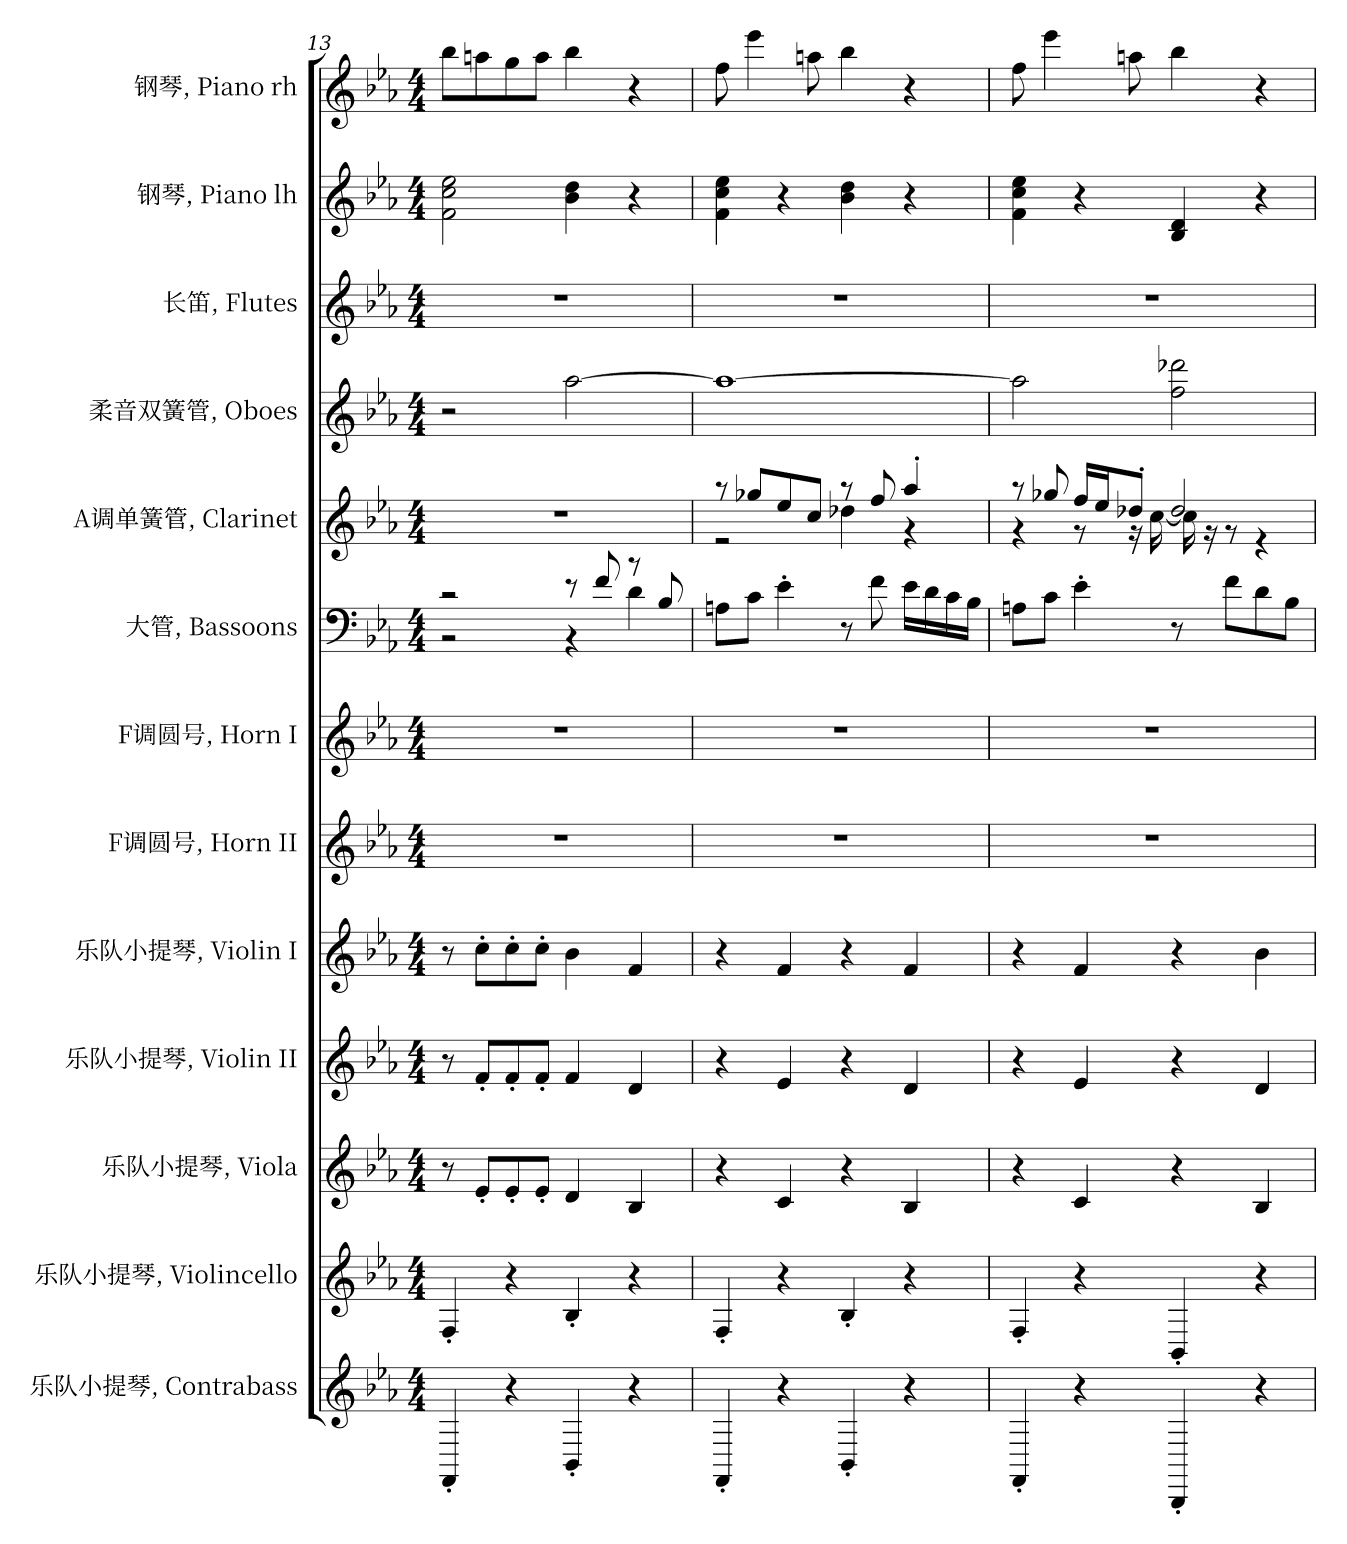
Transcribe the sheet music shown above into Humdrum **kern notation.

**kern	**kern	**kern	**kern	**kern	**kern	**kern	**kern	**kern	**kern	**kern	**kern	**kern
*part13	*part12	*part11	*part10	*part9	*part8	*part7	*part6	*part5	*part4	*part3	*part2	*part1
*staff13	*staff12	*staff11	*staff10	*staff9	*staff8	*staff7	*staff6	*staff5	*staff4	*staff3	*staff2	*staff1
*I"乐队小提琴, Contrabass	*I"乐队小提琴, Violincello	*I"乐队小提琴, Viola	*I"乐队小提琴, Violin II	*I"乐队小提琴, Violin I	*I"F调圆号, Horn II	*I"F调圆号, Horn I	*I"大管, Bassoons	*I"A调单簧管, Clarinet	*I"柔音双簧管, Oboes	*I"长笛, Flutes	*I"钢琴, Piano lh	*I"钢琴, Piano rh
*	*	*	*	*	*I'F Hn.	*I'F Hn.	*I'Bsn.	*I'A Cl.	*	*I'Fl.	*I'Pno.	*I'Pno.
*clefG2	*clefG2	*clefG2	*clefG2	*clefG2	*clefG2	*clefG2	*clefF4	*clefG2	*clefG2	*clefG2	*clefG2	*clefG2
*	*	*	*	*	*ITrd4c7	*ITrd4c7	*	*ITrd2c3	*ITrd2c3	*	*	*
*k[b-e-a-]	*k[b-e-a-]	*k[b-e-a-]	*k[b-e-a-]	*k[b-e-a-]	*k[b-e-a-d-]	*k[b-e-a-d-]	*k[b-e-a-]	*k[]	*k[]	*k[b-e-a-]	*k[b-e-a-]	*k[b-e-a-]
*M4/4	*M4/4	*M4/4	*M4/4	*M4/4	*M4/4	*M4/4	*M4/4	*M4/4	*M4/4	*M4/4	*M4/4	*M4/4
=13	=13	=13	=13	=13	=13	=13	=13	=13	=13	=13	=13	=13
*	*	*	*	*	*	*	*^	*	*	*	*	*
4FF'/	4F'/	8r	8r	8r	1r	1r	2r	2r	1r	2r	1r	2f\ 2cc\ 2ee-\	8bb-\L
.	.	8e-'/L	8f'/L	8cc'\L	.	.	.	.	.	.	.	.	8aan\
4r	4r	8e-'/	8f'/	8cc'\	.	.	.	.	.	.	.	.	8gg\
.	.	8e-'/J	8f'/J	8cc'\J	.	.	.	.	.	.	.	.	8aa\J
4BB-'/	4B-'/	4d/	4f/	4b-\	.	.	8r	4r	.	[2ff\	.	4b-\ 4dd\	4bb-\
.	.	.	.	.	.	.	8f/	.	.	.	.	.	.
4r	4r	4B-/	4d/	4f/	.	.	8r	4d\	.	.	.	4r	4r
.	.	.	.	.	.	.	8B-/	.	.	.	.	.	.
*	*	*	*	*	*	*	*v	*v	*	*	*	*	*
!!LO:PB:g=z
=14	=14	=14	=14	=14	=14	=14	=14	=14	=14	=14	=14	=14
*	*	*	*	*	*	*	*	*^	*	*	*	*
4FF'/	4F'/	4r	4r	4r	1r	1r	8An\L	8r	2r	1ff_	1r	4f\ 4cc\ 4ee-\	8ff\
.	.	.	.	.	.	.	8c\J	8ee-X/L	.	.	.	.	4eee-\
4r	4r	4c/	4e-/	4f/	.	.	4e-'\	8cc/	.	.	.	4r	.
.	.	.	.	.	.	.	.	8a/J	.	.	.	.	8aan\
4BB-'/	4B-'/	4r	4r	4r	.	.	8r	8r	4b-X\	.	.	4b-\ 4dd\	4bb-\
.	.	.	.	.	.	.	8f\	8dd/	.	.	.	.	.
4r	4r	4B-/	4d/	4f/	.	.	16e-\LL	4ff'/	4r	.	.	4r	4r
.	.	.	.	.	.	.	16d\	.	.	.	.	.	.
.	.	.	.	.	.	.	16c\	.	.	.	.	.	.
.	.	.	.	.	.	.	16B-\JJ	.	.	.	.	.	.
=15	=15	=15	=15	=15	=15	=15	=15	=15	=15	=15	=15	=15	=15
4FF'/	4F'/	4r	4r	4r	1r	1r	8An\L	8r	4r	2ff\]	1r	4f\ 4cc\ 4ee-\	8ff\
.	.	.	.	.	.	.	8c\J	8ee-X/	.	.	.	.	4eee-\
4r	4r	4c/	4e-/	4f/	.	.	4e-'\	16dd/LL	8r	.	.	4r	.
.	.	.	.	.	.	.	.	16cc/J	.	.	.	.	.
.	.	.	.	.	.	.	.	8b-X'/J	16r	.	.	.	8aan\
.	.	.	.	.	.	.	.	.	[16a\	.	.	.	.
4BBB-'/	4BB-'/	4r	4r	4r	.	.	8r	2b-/	16a\]	2dd\ 2bb-X\	.	4B-/ 4d/	4bb-\
.	.	.	.	.	.	.	.	.	16r	.	.	.	.
.	.	.	.	.	.	.	8f\L	.	8r	.	.	.	.
4r	4r	4B-/	4d/	4b-\	.	.	8d\	.	4r	.	.	4r	4r
.	.	.	.	.	.	.	8B-\J	.	.	.	.	.	.
*	*	*	*	*	*	*	*	*v	*v	*	*	*	*
=	=	=	=	=	=	=	=	=	=	=	=	=
*-	*-	*-	*-	*-	*-	*-	*-	*-	*-	*-	*-	*-
